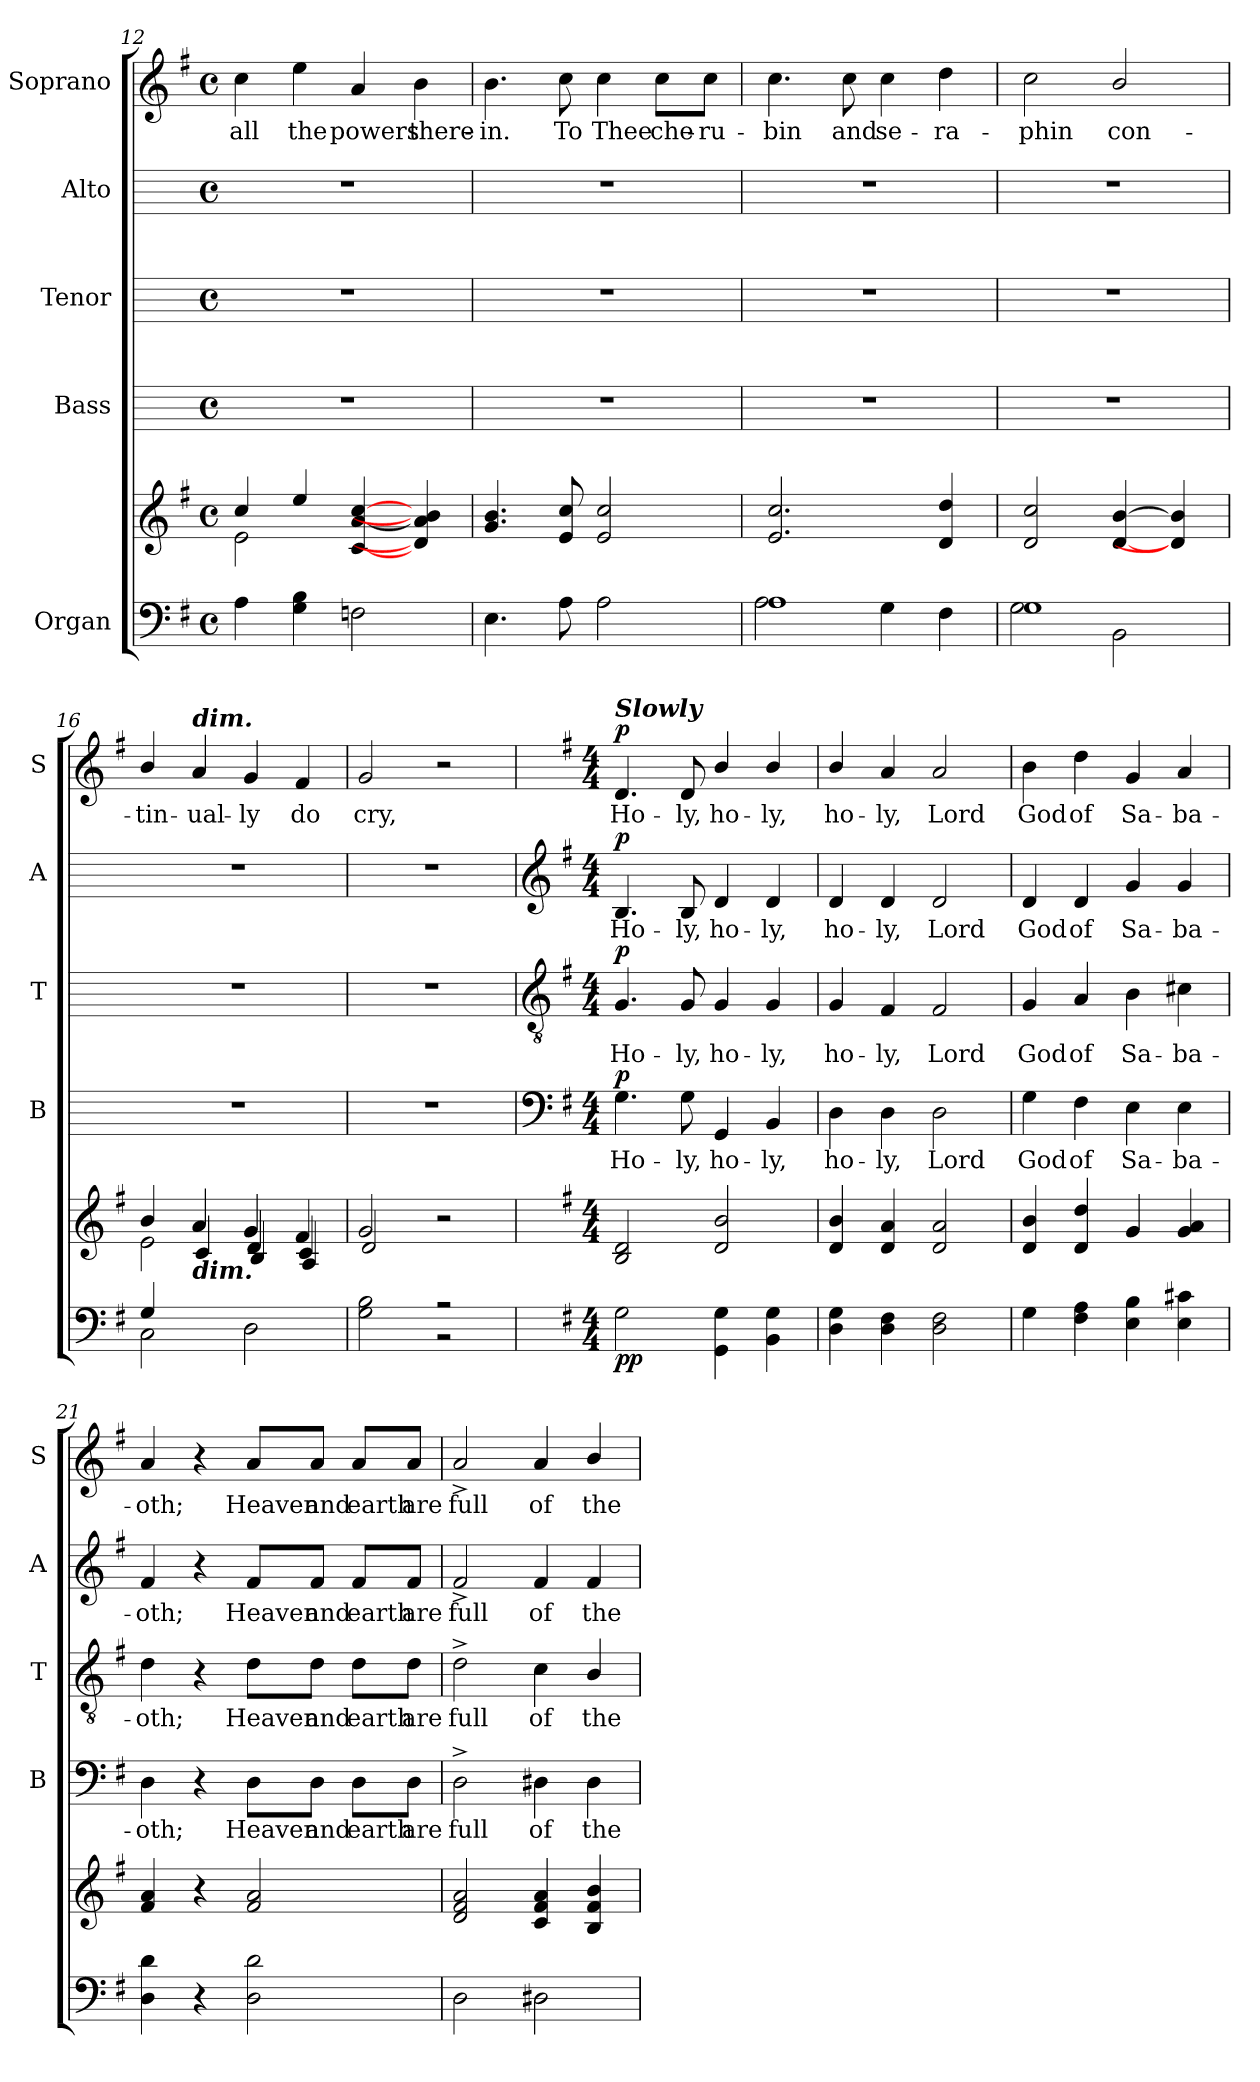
**kern	**kern	**dynam	**kern	**text	**dynam	**kern	**text	**dynam	**kern	**text	**dynam	**kern	**text	**dynam
*part5	*part5	*part5	*part4	*part4	*part4	*part3	*part3	*part3	*part2	*part2	*part2	*part1	*part1	*part1
*staff6	*staff5	*staff5/6	*staff4	*staff4	*staff4	*staff3	*staff3	*staff3	*staff2	*staff2	*staff2	*staff1	*staff1	*staff1
*I"Organ	*	*	*I"Bass	*	*	*I"Tenor	*	*	*I"Alto	*	*	*I"Soprano	*	*
*	*	*	*I'B	*	*	*I'T	*	*	*I'A	*	*	*I'S	*	*
*clefF4	*clefG2	*	*	*	*	*	*	*	*	*	*	*clefG2	*	*
*k[f#]	*k[f#]	*	*	*	*	*	*	*	*	*	*	*k[f#]	*	*
*G:	*G:	*	*	*	*	*	*	*	*	*	*	*G:	*	*
*M4/4	*M4/4	*	*M4/4	*	*	*M4/4	*	*	*M4/4	*	*	*M4/4	*	*
*met(c)	*met(c)	*	*met(c)	*	*	*met(c)	*	*	*met(c)	*	*	*met(c)	*	*
=12	=12	=12	=12	=12	=12	=12	=12	=12	=12	=12	=12	=12	=12	=12
*^	*^	*	*	*	*	*	*	*	*	*	*	*	*	*
!	!	!	!	!	!	!	!	!	!	!	!	!	!	!	!LO:LY:b	!
1ryy	4A	4cc/	2e\	.	1r	.	.	1r	.	.	1r	.	.	4cc	all	.
!	!	!	!	!	!	!	!	!	!	!	!	!	!	!	!LO:LY:b	!
.	4G 4B	4ee/	.	.	.	.	.	.	.	.	.	.	.	4ee	the	.
!	!	!	!	!	!	!	!	!	!	!	!	!	!	!	!LO:LY:b	!
.	2Fn	[4c [4a [4cc	2ryy	.	.	.	.	.	.	.	.	.	.	4a	powers	.
!	!	!	!	!	!	!	!	!	!	!	!	!	!	!	!LO:LY:b	!
.	.	4d/] 4a/] 4b/]	.	.	.	.	.	.	.	.	.	.	.	4b	there-	.
=13	=13	=13	=13	=13	=13	=13	=13	=13	=13	=13	=13	=13	=13	=13	=13	=13
!	!	!	!	!	!	!	!	!	!	!	!	!	!	!	!LO:LY:b	!
1ryy	4.E	4.g 4.b	1ryy	.	1r	.	.	1r	.	.	1r	.	.	4.b	-in.	.
!	!	!	!	!	!	!	!	!	!	!	!	!	!	!	!LO:LY:b	!
.	8A	8e 8cc	.	.	.	.	.	.	.	.	.	.	.	8cc	To	.
!	!	!	!	!	!	!	!	!	!	!	!	!	!	!	!LO:LY:b	!
.	2A	2e 2cc	.	.	.	.	.	.	.	.	.	.	.	4cc	Thee	.
!	!	!	!	!	!	!	!	!	!	!	!	!	!	!	!LO:LY:b	!
.	.	.	.	.	.	.	.	.	.	.	.	.	.	8cc\L	che-	.
!	!	!	!	!	!	!	!	!	!	!	!	!	!	!	!LO:LY:b	!
.	.	.	.	.	.	.	.	.	.	.	.	.	.	8cc\J	-ru-	.
=14	=14	=14	=14	=14	=14	=14	=14	=14	=14	=14	=14	=14	=14	=14	=14	=14
!	!	!	!	!	!	!	!	!	!	!	!	!	!	!	!LO:LY:b	!
1A	2A	2.e 2.cc	1ryy	.	1r	.	.	1r	.	.	1r	.	.	4.cc	-bin	.
!	!	!	!	!	!	!	!	!	!	!	!	!	!	!	!LO:LY:b	!
.	.	.	.	.	.	.	.	.	.	.	.	.	.	8cc	and	.
!	!	!	!	!	!	!	!	!	!	!	!	!	!	!	!LO:LY:b	!
.	4G	.	.	.	.	.	.	.	.	.	.	.	.	4cc	se-	.
!	!	!	!	!	!	!	!	!	!	!	!	!	!	!	!LO:LY:b	!
.	4F#	4d 4dd	.	.	.	.	.	.	.	.	.	.	.	4dd	-ra-	.
=15	=15	=15	=15	=15	=15	=15	=15	=15	=15	=15	=15	=15	=15	=15	=15	=15
!	!	!	!	!	!	!	!	!	!	!	!	!	!	!	!LO:LY:b	!
1G	2G	2d 2cc	2.ryy	.	1r	.	.	1r	.	.	1r	.	.	2cc	-phin	.
!	!	!	!	!	!	!	!	!	!	!	!	!	!	!	!LO:LY:b	!
.	2BB	[4d [4b	.	.	.	.	.	.	.	.	.	.	.	2b/	con-	.
.	.	4d#] 4b]	4ryy	.	.	.	.	.	.	.	.	.	.	.	.	.
=16	=16	=16	=16	=16	=16	=16	=16	=16	=16	=16	=16	=16	=16	=16	=16	=16
*	*	*	*^	*	*	*	*	*	*	*	*	*	*	*	*	*
!	!	!	!	!	!	!	!	!	!	!	!	!	!	!	!	!LO:LY:b	!
4G/	2C\	4b/	2e\	4ryy	.	1r	.	.	1r	.	.	1r	.	.	4b/	-tin-	.
!	!	!	!	!	!	!	!	!	!	!	!	!	!	!	!LO:TX:a:Bi:t=dim.	!	!
!	!	!LO:TX:b:Bi:t=dim.	!	!	!	!	!	!	!	!	!	!	!	!	!	!	!
!	!	!	!	!	!	!	!	!	!	!	!	!	!	!	!	!LO:LY:b	!
2.ryy	.	4a	.	4c	.	.	.	.	.	.	.	.	.	.	4a	-ual-	.
!	!	!	!	!	!	!	!	!	!	!	!	!	!	!	!	!LO:LY:b	!
.	2D	4g	4d/	4B	.	.	.	.	.	.	.	.	.	.	4g	-ly	.
!	!	!	!	!	!	!	!	!	!	!	!	!	!	!	!	!LO:LY:b	!
.	.	4f#	4c/	4A	.	.	.	.	.	.	.	.	.	.	4f#	do	.
=17	=17	=17	=17	=17	=17	=17	=17	=17	=17	=17	=17	=17	=17	=17	=17	=17	=17
!	!	!	!	!	!	!	!	!	!	!	!	!	!	!	!	!LO:LY:b	!
*	*	*	*v	*v	*	*	*	*	*	*	*	*	*	*	*	*	*
2ryy	2G 2B	2g	2d/	.	1r	.	.	1r	.	.	1r	.	.	2g	cry,	.
2r	2r	2r	2ryy	.	.	.	.	.	.	.	.	.	.	2r	.	.
*v	*v	*	*	*	*	*	*	*	*	*	*	*	*	*	*	*
*	*v	*v	*	*	*	*	*	*	*	*	*	*	*	*	*
!!LO:LB:g=z
=18	=18	=18	=18	=18	=18	=18	=18	=18	=18	=18	=18	=18	=18	=18
*	*	*	*clefF4	*	*	*clefGv2	*	*	*clefG2	*	*	*	*	*
*	*	*	*k[f#]	*	*	*k[f#]	*	*	*k[f#]	*	*	*	*	*
*	*	*	*G:	*	*	*G:	*	*	*G:	*	*	*	*	*
*M4/4	*M4/4	*	*M4/4	*	*	*M4/4	*	*	*M4/4	*	*	*M4/4	*	*
*^	*^	*	*	*	*	*	*	*	*	*	*	*	*	*
!	!	!	!	!	!	!	!	!	!	!	!	!	!	!LO:TX:a:Bi:t=Slowly	!	!
!	!	!LO:TX:a:Bi:t=Slowly	!	!	!	!	!	!	!	!	!	!	!	!	!	!
!	!	!	!	!LO:DY:b=2	!	!LO:LY:b	!	!	!LO:LY:b	!	!	!LO:LY:b	!	!	!LO:LY:b	!
!	!	!	!	!LO:DY:n=1:b	!	!	!LO:DY:b	!	!	!LO:DY:b	!	!	!LO:DY:b	!	!	!LO:DY:b
*v	*v	*	*	*	*	*	*	*	*	*	*	*	*	*	*	*
*	*v	*v	*	*	*	*	*	*	*	*	*	*	*	*	*
2G\	2B 2d	p p	4.G	Ho-	p	4.G	Ho-	p	4.B	Ho-	p	4.d	Ho-	p
!	!	!	!	!LO:LY:b	!	!	!LO:LY:b	!	!	!LO:LY:b	!	!	!LO:LY:b	!
.	.	.	8G	-ly,	.	8G	-ly,	.	8B	-ly,	.	8d	-ly,	.
!	!	!	!	!LO:LY:b	!	!	!LO:LY:b	!	!	!LO:LY:b	!	!	!LO:LY:b	!
4GG\ 4G\	2d/ 2b/	.	4GG	ho-	.	4G	ho-	.	4d	ho-	.	4b/	ho-	.
!	!	!	!	!LO:LY:b	!	!	!LO:LY:b	!	!	!LO:LY:b	!	!	!LO:LY:b	!
4BB\ 4G\	.	.	4BB	-ly,	.	4G	-ly,	.	4d	-ly,	.	4b/	-ly,	.
=19	=19	=19	=19	=19	=19	=19	=19	=19	=19	=19	=19	=19	=19	=19
!	!	!	!	!LO:LY:b	!	!	!LO:LY:b	!	!	!LO:LY:b	!	!	!LO:LY:b	!
4D 4G	4d/ 4b/	.	4D	ho-	.	4G	ho-	.	4d	ho-	.	4b/	ho-	.
!	!	!	!	!LO:LY:b	!	!	!LO:LY:b	!	!	!LO:LY:b	!	!	!LO:LY:b	!
4D 4F#	4d 4a	.	4D	-ly,	.	4F#	-ly,	.	4d	-ly,	.	4a	-ly,	.
!	!	!	!	!LO:LY:b	!	!	!LO:LY:b	!	!	!LO:LY:b	!	!	!LO:LY:b	!
2D 2F#	2d 2a	.	2D	Lord	.	2F#	Lord	.	2d	Lord	.	2a	Lord	.
=20	=20	=20	=20	=20	=20	=20	=20	=20	=20	=20	=20	=20	=20	=20
!	!	!	!	!LO:LY:b	!	!	!LO:LY:b	!	!	!LO:LY:b	!	!	!LO:LY:b	!
4G	4d/ 4b/	.	4G	God	.	4G	God	.	4d	God	.	4b	God	.
!	!	!	!	!LO:LY:b	!	!	!LO:LY:b	!	!	!LO:LY:b	!	!	!LO:LY:b	!
4F# 4A	4d/ 4dd/	.	4F#	of	.	4A	of	.	4d	of	.	4dd	of	.
!	!	!	!	!LO:LY:b	!	!	!LO:LY:b	!	!	!LO:LY:b	!	!	!LO:LY:b	!
4E 4B	4g	.	4E	Sa-	.	4B	Sa-	.	4g	Sa-	.	4g	Sa-	.
!	!	!	!	!LO:LY:b	!	!	!LO:LY:b	!	!	!LO:LY:b	!	!	!LO:LY:b	!
4E 4c#X	4g 4a	.	4E	-ba-	.	4c#X	-ba-	.	4g	-ba-	.	4a	-ba-	.
=21	=21	=21	=21	=21	=21	=21	=21	=21	=21	=21	=21	=21	=21	=21
!	!	!	!	!LO:LY:b	!	!	!LO:LY:b	!	!	!LO:LY:b	!	!	!LO:LY:b	!
4D 4d	4f# 4a	.	4D	-oth;	.	4d	-oth;	.	4f#	-oth;	.	4a	-oth;	.
4r	4r	.	4r	.	.	4r	.	.	4r	.	.	4r	.	.
!	!	!	!	!LO:LY:b	!	!	!LO:LY:b	!	!	!LO:LY:b	!	!	!LO:LY:b	!
2D 2d	2f# 2a	.	8D\L	Heaven	.	8d\L	Heaven	.	8f#/L	Heaven	.	8a/L	Heaven	.
!	!	!	!	!LO:LY:b	!	!	!LO:LY:b	!	!	!LO:LY:b	!	!	!LO:LY:b	!
.	.	.	8D\J	and	.	8d\J	and	.	8f#/J	and	.	8a/J	and	.
!	!	!	!	!LO:LY:b	!	!	!LO:LY:b	!	!	!LO:LY:b	!	!	!LO:LY:b	!
.	.	.	8D\L	earth	.	8d\L	earth	.	8f#/L	earth	.	8a/L	earth	.
!	!	!	!	!LO:LY:b	!	!	!LO:LY:b	!	!	!LO:LY:b	!	!	!LO:LY:b	!
.	.	.	8D\J	are	.	8d\J	are	.	8f#/J	are	.	8a/J	are	.
=22	=22	=22	=22	=22	=22	=22	=22	=22	=22	=22	=22	=22	=22	=22
!	!	!	!	!LO:LY:b	!	!	!LO:LY:b	!	!	!LO:LY:b	!	!	!LO:LY:b	!
2D	2d 2f# 2a	.	2D^	full	.	2d^	full	.	2f#^	full	.	2a^	full	.
!	!	!	!	!LO:LY:b	!	!	!LO:LY:b	!	!	!LO:LY:b	!	!	!LO:LY:b	!
2D#X	4c 4f# 4a	.	4D#X	of	.	4c	of	.	4f#	of	.	4a	of	.
!	!	!	!	!LO:LY:b	!	!	!LO:LY:b	!	!	!LO:LY:b	!	!	!LO:LY:b	!
.	4B/ 4f#/ 4b/	.	4D#	the	.	4B/	the	.	4f#	the	.	4b/	the	.
=	=	=	=	=	=	=	=	=	=	=	=	=	=	=
*-	*-	*-	*-	*-	*-	*-	*-	*-	*-	*-	*-	*-	*-	*-
